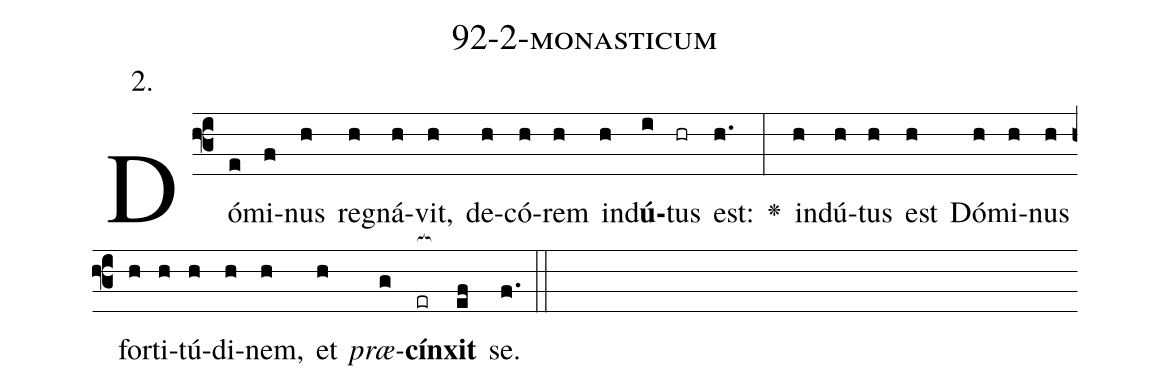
name: 92-2-monasticum;
annotation: 2.;
%%
(f3)Dó(e)mi(f)nus(h) re(h)gná(h)vit,(h) de(h)có(h)rem(h) ind(h)<b>ú</b>(i)tus(hr) est:(h.) <v>\greheightstar</v>(:) ind(h)ú(h)tus(h) est(h) Dó(h)mi(h)nus(h) for(h)ti(h)tú(h)di(h)nem,(h) et(h) <i>præ</i>(g)<b>cín</b>(er[ocb:1{])<b>xit</b>(ef[ocb:0}]) se.(f.) (::)


%E(h) u(h) o(h) u(g) a(ef) e.(f.) (::)
